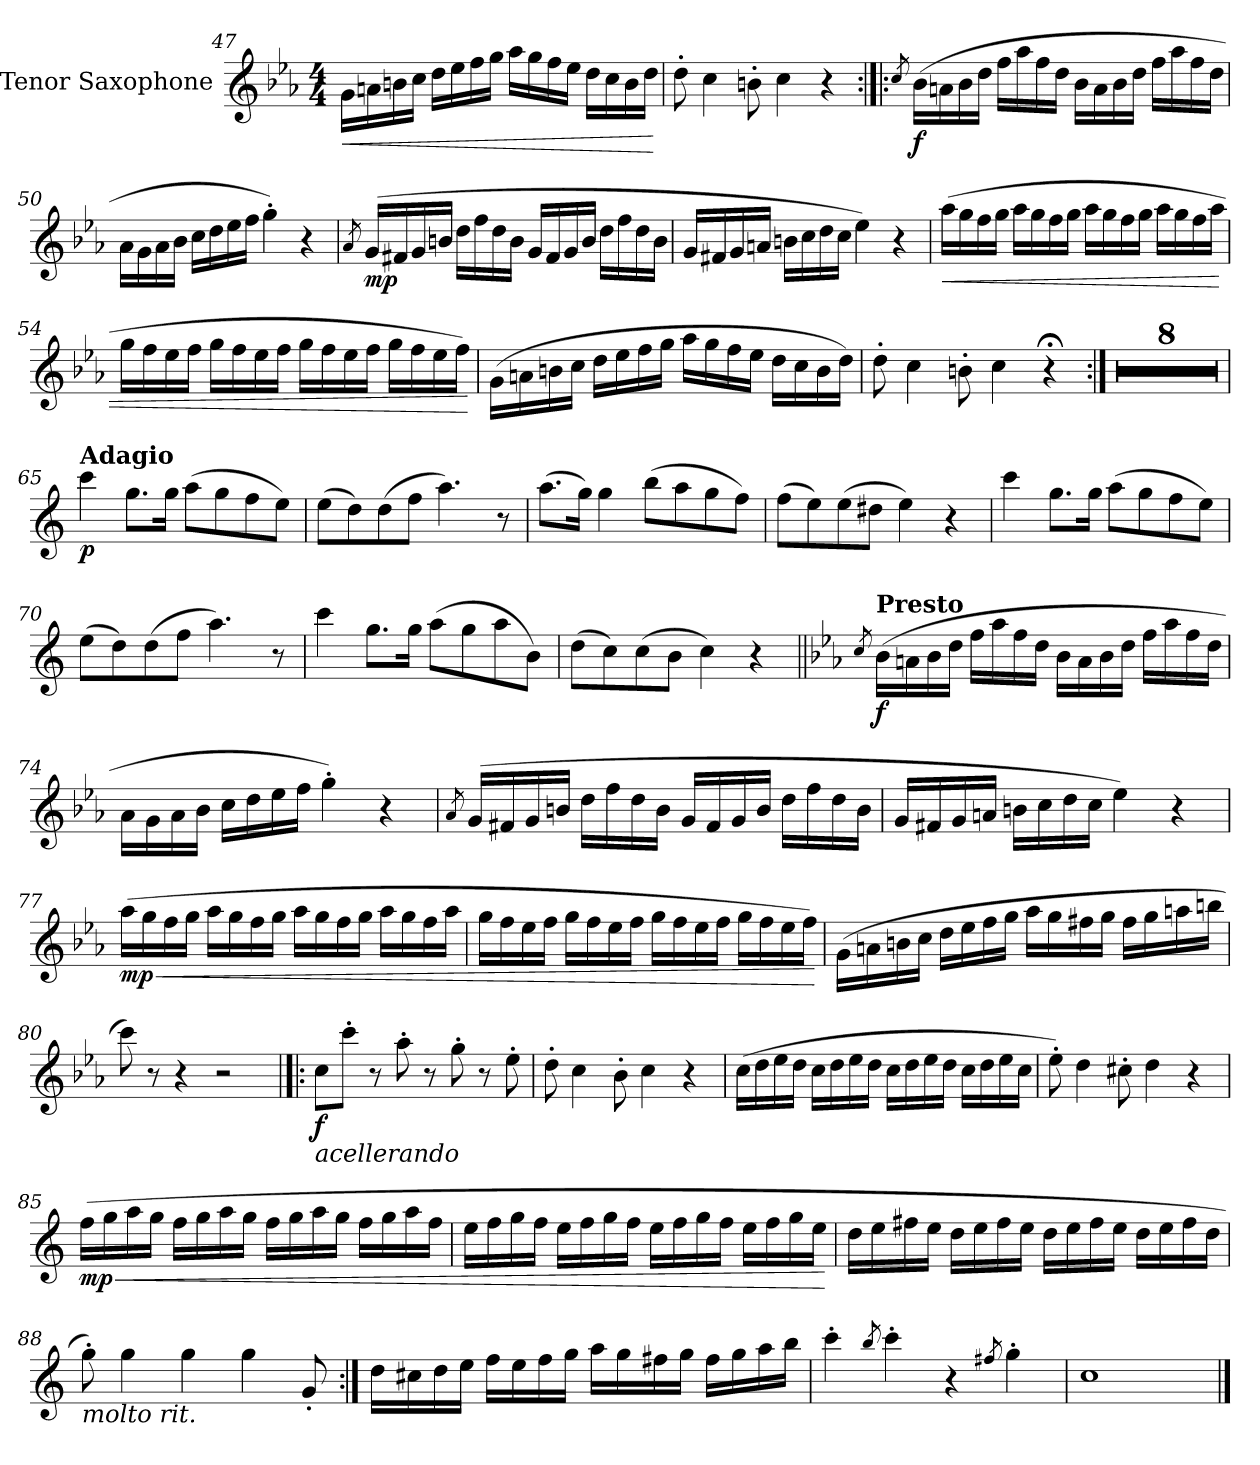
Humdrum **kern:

**kern	**dynam
*part1	*part1
*staff1	*staff1
*I"Tenor Saxophone	*
*I'T. Sax.	*
*clefG2	*
*ITrd8c14	*
*k[b-e-a-]	*
*M4/4	*
=47	=47
!	!LO:HP:b
16G\LL	<
16An\	.
16Bn\	.
16c\JJ	.
16d\LL	.
16e-\	.
16f\	.
16g\JJ	.
16a-\LL	.
16g\	.
16f\	.
16e-\JJ	.
16d\LL	.
16c\	.
16B\	.
16d\JJ	.
.	[
=48	=48
8d'\	.
4c\	.
8Bn'\	.
4c\	.
4r	.
!!LO:LB:g=z
=49:|!|:	=49:|!|:
8qc/	.
!	!LO:DY:b
(>16B-\LL	f
16An\	.
16B-\	.
16d\JJ	.
16f\LL	.
16a-\	.
16f\	.
16d\JJ	.
16B-\LL	.
16A\	.
16B-\	.
16d\JJ	.
16f\LL	.
16a-\	.
16f\	.
16d\JJ	.
=50	=50
16A-\LL	.
16G\	.
16A-\	.
16B-\JJ	.
16c\LL	.
16d\	.
16e-\	.
16f\JJ	.
4g'\)	.
4r	.
=51	=51
8qA-/	.
!	!LO:DY:b
(>16G/LL	mp
16F#X/	.
16G/	.
16Bn/JJ	.
16d\LL	.
16f\	.
16d\	.
16B\JJ	.
16G/LL	.
16F#/	.
16G/	.
16B/JJ	.
16d\LL	.
16f\	.
16d\	.
16B\JJ	.
!!LO:LB:g=z
=52	=52
16G/LL	.
16F#X/	.
16G/	.
16An/JJ	.
16Bn\LL	.
16c\	.
16d\	.
16c\JJ	.
4e-\)	.
4r	.
=53	=53
!	!LO:HP:b
(>16a-\LL	<
16g\	.
16f\	.
16g\JJ	.
16a-\LL	.
16g\	.
16f\	.
16g\JJ	.
16a-\LL	.
16g\	.
16f\	.
16g\JJ	.
16a-\LL	.
16g\	.
16f\	.
16a-\JJ	.
=54	=54
16g\LL	.
16f\	.
16e-\	.
16f\JJ	.
16g\LL	.
16f\	.
16e-\	.
16f\JJ	.
16g\LL	.
16f\	.
16e-\	.
16f\JJ	.
16g\LL	.
16f\	.
16e-\	.
16f\JJ)	.
.	[
!!LO:PB:g=z
=55	=55
(>16G\LL	.
16An\	.
16Bn\	.
16c\JJ	.
16d\LL	.
16e-\	.
16f\	.
16g\JJ	.
16a-\LL	.
16g\	.
16f\	.
16e-\JJ	.
16d\LL	.
16c\	.
16B\	.
16d\JJ)	.
=56	=56
8d'\	.
4c\	.
8Bn'\	.
4c\	.
4r;<	.
=57:|!	=57:|!
*k[]	*
1r	.
=58	=58
1r	.
=59	=59
1r	.
=60	=60
1r	.
=61	=61
1r	.
=62	=62
1r	.
=63	=63
1r	.
=64	=64
1r	.
=65	=65
*MM65	*
!LO:TX:a:B:t=Adagio	!
!	!LO:DY:b
4cc\	p
8.g\L	.
16g\Jk	.
(>8a\L	.
8g\	.
8f\	.
8e\J)	.
=66	=66
(>8e\L	.
8d\)	.
(>8d\	.
8f\J	.
4.a\)	.
8r	.
!!LO:LB:g=z
=67	=67
(>8.a\L	.
16g\Jk)	.
4g\	.
(>8b\L	.
8a\	.
8g\	.
8f\J)	.
=68	=68
(>8f\L	.
8e\)	.
(>8e\	.
8d#X\J	.
4e\)	.
4r	.
=69	=69
4cc\	.
8.g\L	.
16g\Jk	.
(>8a\L	.
8g\	.
8f\	.
8e\J)	.
=70	=70
(>8e\L	.
8d\)	.
(>8d\	.
8f\J	.
4.a\)	.
8r	.
=71	=71
4cc\	.
8.g\L	.
16g\Jk	.
(>8a\L	.
8g\	.
8a\	.
8B\J)	.
!!LO:LB:g=z
=72	=72
(>8d\L	.
8c\)	.
(>8c\	.
8B\J	.
4c\)	.
4r	.
=73||	=73||
*k[b-e-a-]	*
*MM170	*
8qc/	.
!LO:TX:a:B:t=Presto	!
!	!LO:DY:b
(>16B-\LL	f
16An\	.
16B-\	.
16d\JJ	.
16f\LL	.
16a-\	.
16f\	.
16d\JJ	.
16B-\LL	.
16A\	.
16B-\	.
16d\JJ	.
16f\LL	.
16a-\	.
16f\	.
16d\JJ	.
=74	=74
16A-\LL	.
16G\	.
16A-\	.
16B-\JJ	.
16c\LL	.
16d\	.
16e-\	.
16f\JJ	.
4g'\)	.
4r	.
!!LO:LB:g=z
=75	=75
8qA-/	.
(>16G/LL	.
16F#X/	.
16G/	.
16Bn/JJ	.
16d\LL	.
16f\	.
16d\	.
16B\JJ	.
16G/LL	.
16F#/	.
16G/	.
16B/JJ	.
16d\LL	.
16f\	.
16d\	.
16B\JJ	.
=76	=76
16G/LL	.
16F#X/	.
16G/	.
16An/JJ	.
16Bn\LL	.
16c\	.
16d\	.
16c\JJ	.
4e-\)	.
4r	.
!!LO:LB:g=z
=77	=77
!	!LO:HP:b
!	!LO:DY:n=1:b
(>16a-\LL	< mp
16g\	.
16f\	.
16g\JJ	.
16a-\LL	.
16g\	.
16f\	.
16g\JJ	.
16a-\LL	.
16g\	.
16f\	.
16g\JJ	.
16a-\LL	.
16g\	.
16f\	.
16a-\JJ	.
=78	=78
16g\LL	.
16f\	.
16e-\	.
16f\JJ	.
16g\LL	.
16f\	.
16e-\	.
16f\JJ	.
16g\LL	.
16f\	.
16e-\	.
16f\JJ	.
16g\LL	.
16f\	.
16e-\	.
16f\JJ)	.
.	[
!!LO:LB:g=z
=79	=79
(>16G\LL	.
16An\	.
16Bn\	.
16c\JJ	.
16d\LL	.
16e-\	.
16f\	.
16g\JJ	.
16a-\LL	.
16g\	.
16f#X\	.
16g\JJ	.
16f#\LL	.
16g\	.
16an\	.
16bn\JJ	.
=80	=80
8cc\)	.
8r	.
4r	.
2r	.
=81!|:	=81!|:
*k[]	*
*MM135	*
!LO:TX:b:i:t=acellerando	!
!	!LO:DY:b
8c\L	f
8cc'\J	.
8r	.
8a'\	.
8r	.
*MM142	*
8g'\	.
8r	.
8e'\	.
=82	=82
*MM149	*
8d'\	.
4c\	.
8B'\	.
4c\	.
4r	.
!!LO:LB:g=z
=83	=83
*MM156	*
(>16c\LL	.
16d\	.
16e\	.
16d\JJ	.
16c\LL	.
16d\	.
16e\	.
16d\JJ	.
*MM162	*
16c\LL	.
16d\	.
16e\	.
16d\JJ	.
16c\LL	.
16d\	.
16e\	.
16c\JJ	.
=84	=84
*MM167	*
8e'\)	.
4d\	.
8c#X'\	.
4d\	.
4r	.
=85	=85
*MM170	*
!	!LO:HP:b
!	!LO:DY:n=1:b
(>16f\LL	< mp
16g\	.
16a\	.
16g\JJ	.
16f\LL	.
16g\	.
16a\	.
16g\JJ	.
16f\LL	.
16g\	.
16a\	.
16g\JJ	.
16f\LL	.
16g\	.
16a\	.
16f\JJ	.
!!LO:LB:g=z
=86	=86
16e\LL	.
16f\	.
16g\	.
16f\JJ	.
16e\LL	.
16f\	.
16g\	.
16f\JJ	.
16e\LL	.
16f\	.
16g\	.
16f\JJ	.
16e\LL	.
16f\	.
16g\	.
16e\JJ	.
.	[
=87	=87
16d\LL	.
16e\	.
16f#X\	.
16e\JJ	.
16d\LL	.
16e\	.
16f#\	.
16e\JJ	.
16d\LL	.
16e\	.
16f#\	.
16e\JJ	.
16d\LL	.
16e\	.
16f#\	.
16d\JJ	.
=88	=88
*MM160	*
!LO:TX:b:i:t=molto rit.	!
8g'\)	.
*MM150	*
4g\	.
*MM140	*
4g\	.
*MM130	*
4g\	.
8G'/	.
!!LO:LB:g=z
=89:|!	=89:|!
*MM170	*
16d\LL	.
16c#X\	.
16d\	.
16e\JJ	.
16f\LL	.
16e\	.
16f\	.
16g\JJ	.
16a\LL	.
16g\	.
16f#X\	.
16g\JJ	.
16f#\LL	.
16g\	.
16a\	.
16b\JJ	.
=90	=90
4cc'\	.
8qb/	.
4cc'\	.
4r	.
8qf#X/	.
4g'\	.
=91	=91
1c	.
==	==
*-	*-
